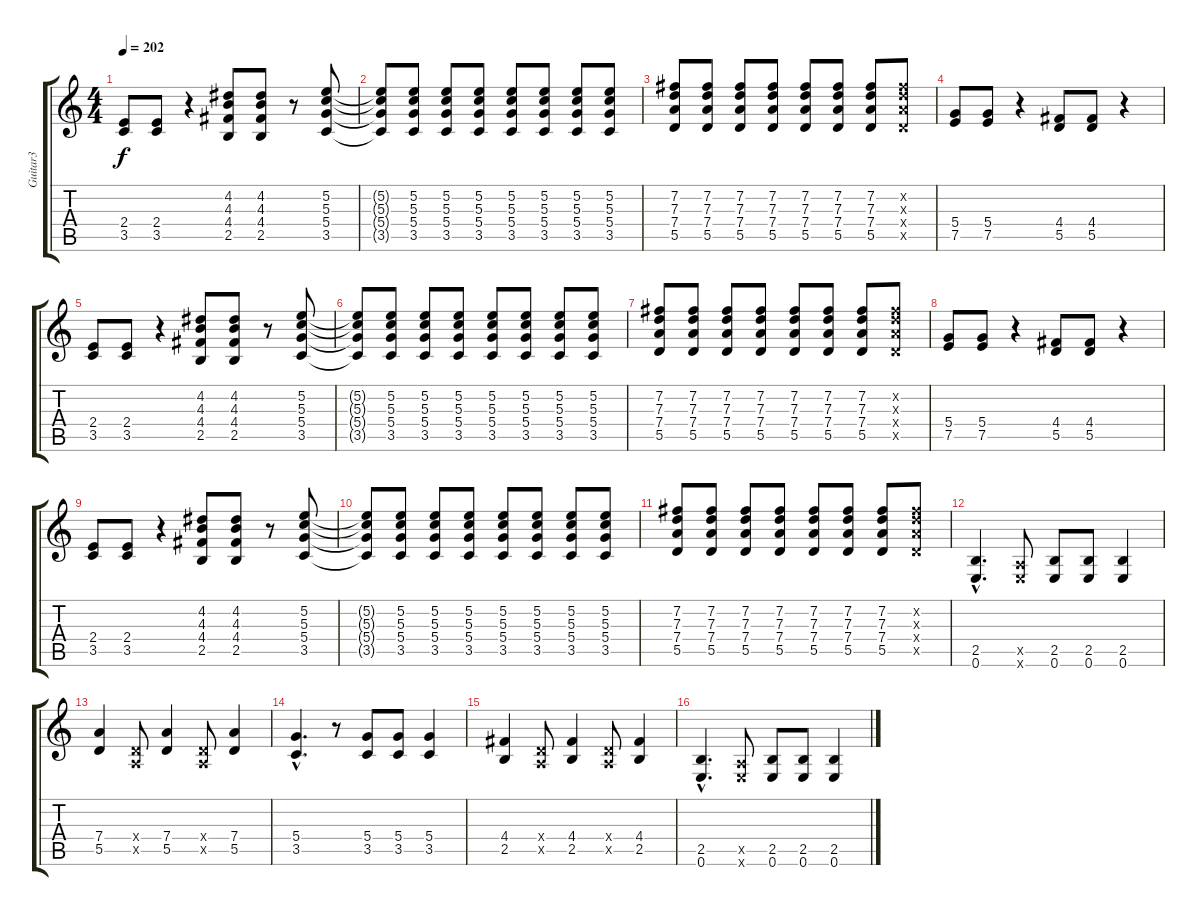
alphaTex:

\track ("Guitar3" "Guitar3") {instrument distortionguitar}
\staff {score tabs}
\tuning (E4 B3 G3 D3 A2 E2) {hide}
\ts (4 4)
\tempo 202
\clef g2
\ks c
(2.4 3.5).8{dy f} (2.4 3.5).8 r.4 (4.2 4.3 4.4 2.5).8 (4.2 4.3 4.4 2.5).8 r.8 (5.2 5.3 5.4 3.5).8 |
(5.2{t} 5.3{t} 5.4{t} 3.5{t}).8 (5.2 5.3 5.4 3.5).8 (5.2 5.3 5.4 3.5).8 (5.2 5.3 5.4 3.5).8 (5.2 5.3 5.4 3.5).8 (5.2 5.3 5.4 3.5).8 (5.2 5.3 5.4 3.5).8 (5.2 5.3 5.4 3.5).8 |
(7.2 7.3 7.4 5.5).8 (7.2 7.3 7.4 5.5).8 (7.2 7.3 7.4 5.5).8 (7.2 7.3 7.4 5.5).8 (7.2 7.3 7.4 5.5).8 (7.2 7.3 7.4 5.5).8 (7.2 7.3 7.4 5.5).8 (7.2{x} 7.3{x} 7.4{x} 5.5{x}).8 |
(5.4 7.5).8 (5.4 7.5).8 r.4 (4.4 5.5).8 (4.4 5.5).8 r.4 |
(2.4 3.5).8 (2.4 3.5).8 r.4 (4.2 4.3 4.4 2.5).8 (4.2 4.3 4.4 2.5).8 r.8 (5.2 5.3 5.4 3.5).8 |
(5.2{t} 5.3{t} 5.4{t} 3.5{t}).8 (5.2 5.3 5.4 3.5).8 (5.2 5.3 5.4 3.5).8 (5.2 5.3 5.4 3.5).8 (5.2 5.3 5.4 3.5).8 (5.2 5.3 5.4 3.5).8 (5.2 5.3 5.4 3.5).8 (5.2 5.3 5.4 3.5).8 |
(7.2 7.3 7.4 5.5).8 (7.2 7.3 7.4 5.5).8 (7.2 7.3 7.4 5.5).8 (7.2 7.3 7.4 5.5).8 (7.2 7.3 7.4 5.5).8 (7.2 7.3 7.4 5.5).8 (7.2 7.3 7.4 5.5).8 (7.2{x} 7.3{x} 7.4{x} 5.5{x}).8 |
(5.4 7.5).8 (5.4 7.5).8 r.4 (4.4 5.5).8 (4.4 5.5).8 r.4 |
(2.4 3.5).8 (2.4 3.5).8 r.4 (4.2 4.3 4.4 2.5).8 (4.2 4.3 4.4 2.5).8 r.8 (5.2 5.3 5.4 3.5).8 |
(5.2{t} 5.3{t} 5.4{t} 3.5{t}).8 (5.2 5.3 5.4 3.5).8 (5.2 5.3 5.4 3.5).8 (5.2 5.3 5.4 3.5).8 (5.2 5.3 5.4 3.5).8 (5.2 5.3 5.4 3.5).8 (5.2 5.3 5.4 3.5).8 (5.2 5.3 5.4 3.5).8 |
(7.2 7.3 7.4 5.5).8 (7.2 7.3 7.4 5.5).8 (7.2 7.3 7.4 5.5).8 (7.2 7.3 7.4 5.5).8 (7.2 7.3 7.4 5.5).8 (7.2 7.3 7.4 5.5).8 (7.2 7.3 7.4 5.5).8 (7.2{x} 7.3{x} 7.4{x} 5.5{x}).8 |
(2.5{hac} 0.6{hac}).4{d} (0.5{x} 0.6{x}).8 (2.5 0.6).8 (2.5 0.6).8 (2.5 0.6).4 |
(7.4 5.5).4 (0.4{x} 0.5{x}).8 (7.4 5.5).4 (0.4{x} 0.5{x}).8 (7.4 5.5).4 |
(5.4{hac} 3.5{hac}).4{d} r.8 (5.4 3.5).8 (5.4 3.5).8 (5.4 3.5).4 |
(4.4 2.5).4 (0.4{x} 0.5{x}).8 (4.4 2.5).4 (0.4{x} 0.5{x}).8 (4.4 2.5).4 |
(2.5{hac} 0.6{hac}).4{d} (0.5{x} 0.6{x}).8 (2.5 0.6).8 (2.5 0.6).8 (2.5 0.6).4
